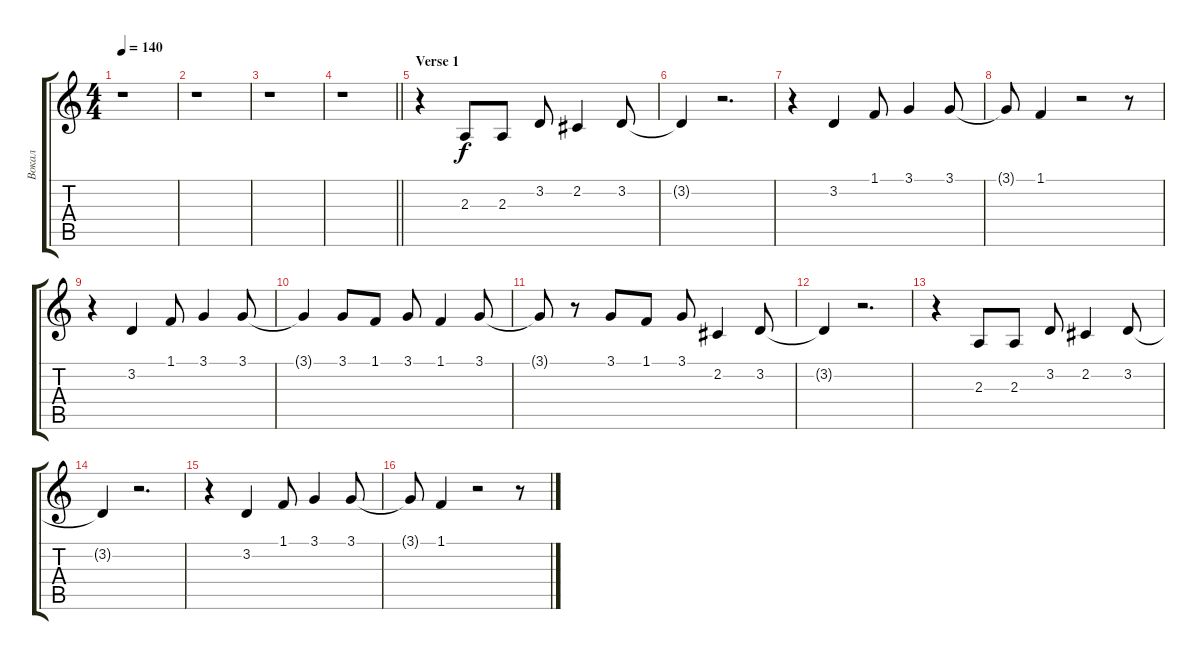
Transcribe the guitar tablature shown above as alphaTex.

\track ("Вокал" "Вокал") {instrument fx5brightness}
\staff {score tabs}
\tuning (E4 B3 G3 D3 A2 E2) {hide}
\ts (4 4)
\tempo 140
\clef g2
\ks c
r.1{dy f} |
r.1 |
r.1 |
\barLineRight lightlight
r.1 |
\section ("" "Verse 1")
r.4 2.3.8 2.3.8 3.2.8 2.2.4 3.2.8 |
3.2{t}.4 r.2{d} |
r.4 3.2.4 1.1.8 3.1.4 3.1.8 |
3.1{t}.8 1.1.4 r.2 r.8 |
r.4 3.2.4 1.1.8 3.1.4 3.1.8 |
3.1{t}.4 3.1.8 1.1.8 3.1.8 1.1.4 3.1.8 |
3.1{t}.8 r.8 3.1.8 1.1.8 3.1.8 2.2.4 3.2.8 |
3.2{t}.4 r.2{d} |
r.4 2.3.8 2.3.8 3.2.8 2.2.4 3.2.8 |
3.2{t}.4 r.2{d} |
r.4 3.2.4 1.1.8 3.1.4 3.1.8 |
3.1{t}.8 1.1.4 r.2 r.8
